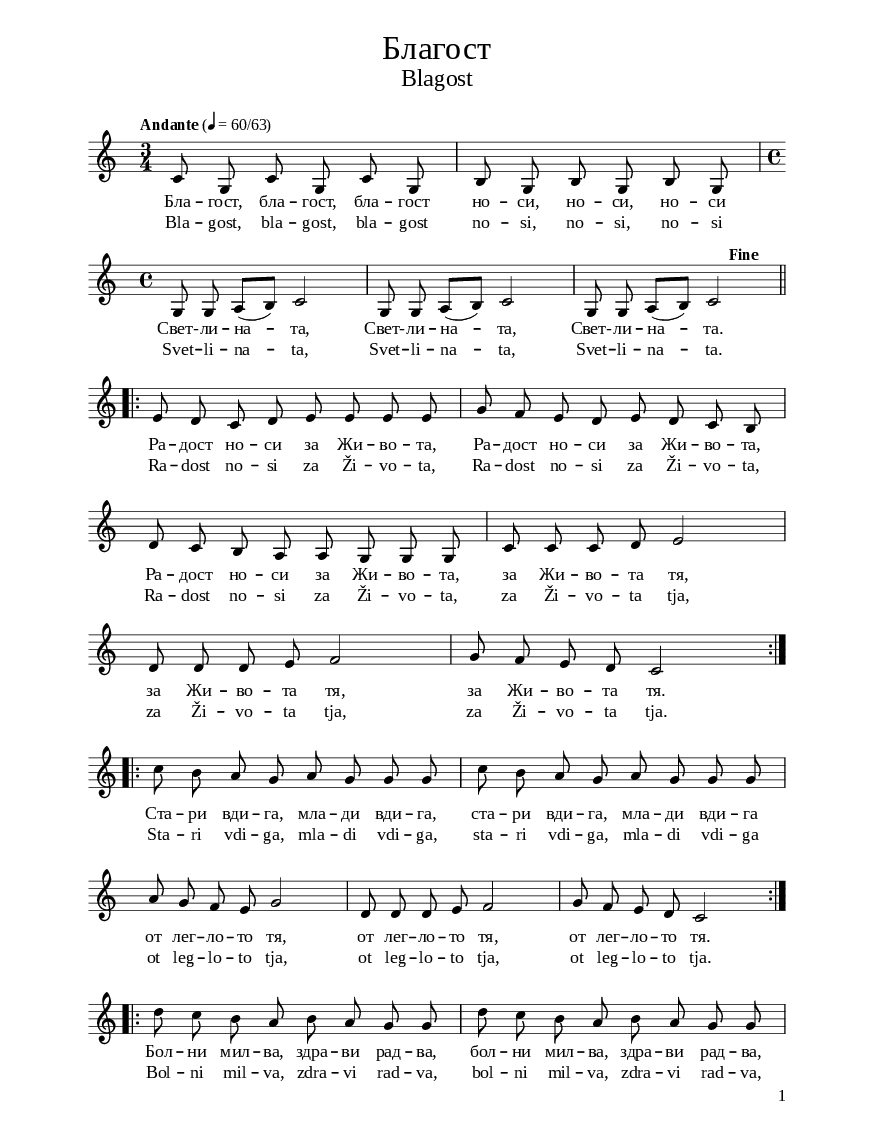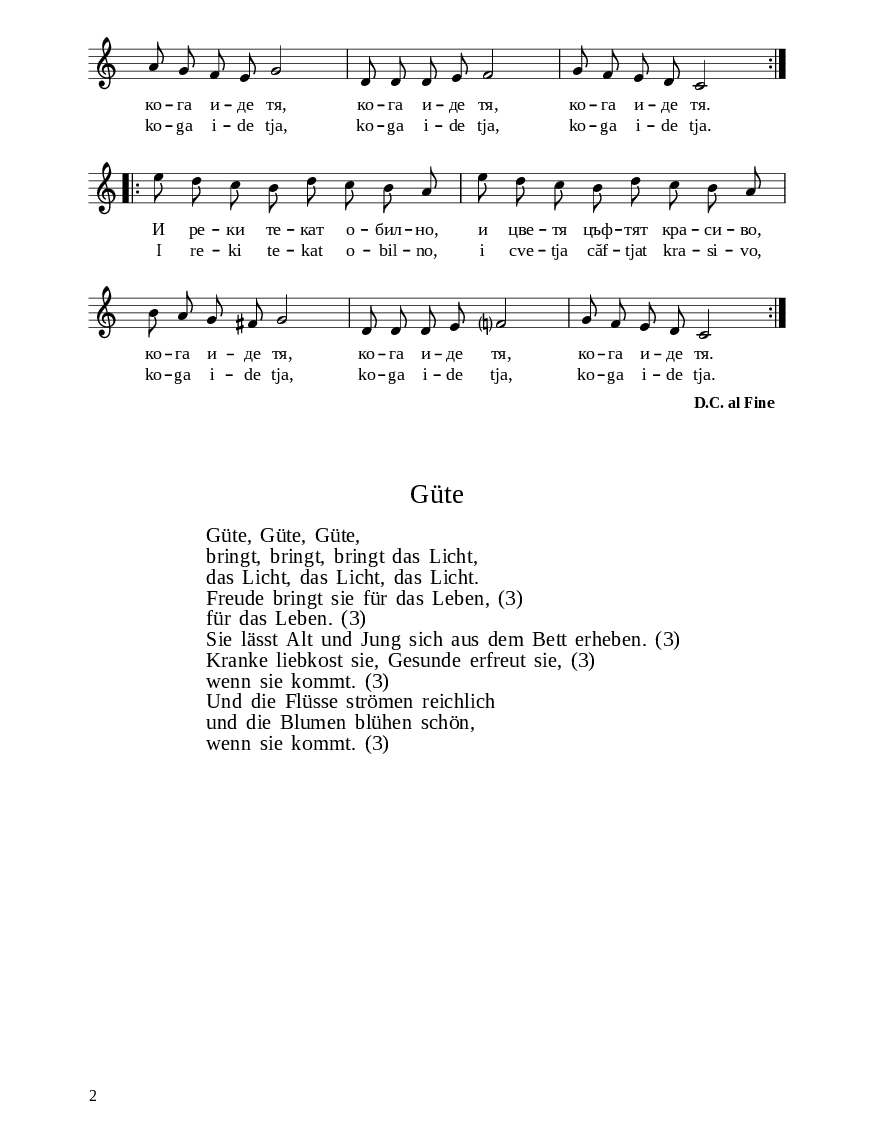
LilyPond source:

\version "2.24.2"

% include paper part and global functions
\include "include/globals.ily"

\bookpart {
  \label #'ref072
  \tocItem \markup "Благост – Blagost"
  \include "include/bookpart-paper.ily"
  \score {
    \include "include/score-layout.ily"

    \new Voice \absolute {

      \clef treble
      \key c \major
      \time 3/4
      \tempoFunc "Andante" 4 "60/63"
      \autoBeamOff
      c'8 g c' g c' g | b8 g b g b g \break |

      \time 4/4  g8 g a [( b )] c'2 |g8 g a [( b )] c'2 | g8 g a [( b )] c'2^\markup{ \bold {" " " "Fine} }  \break |

      \bar ".|:-||"
      e'8 d' c' d' e' e' e' e' | g'8 f' e' d' e' d' c' b \break |

      d'8 c' b a a g g g |c'8 c' c' d' e'2 \break |

      d'8 d' d' e' f'2 | g'8 f' e' d' c'2 \break \bar ":|.:"



      c''8 b' a' g' a' g' g' g' |  c''8 b' a' g' a' g' g' g' \break |

      a'8 g' f' e' g'2 | d'8 d' d' e' f'2 | g'8 f' e' d' c'2
      \break |

      \bar ":|.:"
      d''8 c'' b' a' b' a' g' g' | d''8 c'' b' a' b' a' g' g' \break

      a'8 g' f' e' g'2 | d'8 d' d' e' f'2 | g'8 f' e' d' c'2
      \break |

     \bar ":|.:"
      e''8 d'' c'' b' d'' c'' b' a' | e''8 d'' c'' b' d'' c'' b' a' \break |

      b'8 a' g' fis' g'2 | d'8 d' d' e' f'?2 | g'8 f' e' d' c'2   \bar ":|.:"
      \break | % 27
    }

    \addlyrics {
      Бла -- гост,
      бла -- гост, бла -- гост но -- си, но -- си, но --
      си "Свет-" -- ли -- на -- та, "Свет-" -- ли -- на -- та,
      "Свет-" -- ли -- на -- та. Ра -- дост но -- си за
      Жи -- во -- та, Ра -- дост но -- си за Жи -- во
      -- та, Ра -- дост но -- си за Жи -- во -- та, за
      Жи -- во -- та тя, за Жи -- во -- та тя, за Жи
      -- во -- та тя. Ста -- ри вди -- га, мла -- ди
      вди -- га, ста -- ри вди -- га, мла -- ди вди --
      га от лег -- ло -- то тя, от лег -- ло -- то
      тя, от лег -- ло -- то тя. Бол -- ни мил -- ва,
      здра -- ви рад -- ва, бол -- ни мил -- ва, здра --
      ви рад -- ва, ко -- га и -- де тя, ко -- га и
      -- де тя, ко -- га и -- де тя. И ре -- ки те
      -- кат о -- бил -- но, и цве -- тя цъф -- тят
      кра -- си -- во, ко -- га и -- де тя, ко -- га
      и -- де тя, ко -- га и -- де тя.
    }
    \addlyrics {
      Bla -- gost,
      bla -- gost, bla -- gost no -- si, no -- si, no --
      si Svet -- li -- na -- ta, Svet -- li -- na -- ta,
      Svet -- li -- na -- ta. Ra -- dost no -- si za
      Ži -- vo -- ta, Ra -- dost no -- si za Ži -- vo
      -- ta, Ra -- dost no -- si za Ži -- vo -- ta, za
      Ži -- vo -- ta tja, za Ži -- vo -- ta tja, za Ži
      -- vo -- ta tja. Sta -- ri vdi -- ga, mla -- di
      vdi -- ga, sta -- ri vdi -- ga, mla -- di vdi --
      ga ot leg -- lo -- to tja, ot leg -- lo -- to
      tja, ot leg -- lo -- to tja. Bol -- ni mil -- va,
      zdra -- vi rad -- va, bol -- ni mil -- va, zdra --
      vi rad -- va, ko -- ga i -- de tja, ko -- ga i
      -- de tja, ko -- ga i -- de tja. I re -- ki te
      -- kat o -- bil -- no, i cve -- tja căf -- tjat
      kra -- si -- vo, ko -- ga i -- de tja, ko -- ga
      i -- de tja, ko -- ga i -- de tja.
    }
    \header {
      title = \titleFunc "Благост" "Blagost"
    }

    \midi{}

  } % score

  \markup \dc-one "D.C. al Fine"

  \markup \empty-two
  % include foreign translation(s) of the song
  \version "2.24.0"

\markup \fill-line { \fontsize #deTitleFontSize "Güte" }
\markup \null
\markup \null
\markup \fontsize #deCoupletFontSize {
  \hspace #10
  \override #`(baseline-skip . ,deCoupletBaselineSkip)

  \column {
    \line { " " Güte, Güte, Güte,}

    \line { " "bringt, bringt, bringt das Licht,}

    \line { " "das Licht, das Licht, das Licht. }

    \line { " " Freude bringt sie für das Leben, (3)}

    \line { " "für das Leben. (3)}

    \line { " "Sie lässt Alt und Jung sich aus dem Bett erheben. (3)}

    \line { " "Kranke liebkost sie, Gesunde erfreut sie, (3)}

    \line { " "wenn sie kommt. (3) }

    \line { " "Und die Flüsse strömen reichlich }

    \line { " "und die Blumen blühen schön,}

    \line { " "wenn sie kommt. (3) }




  }


}


} % bookpart
